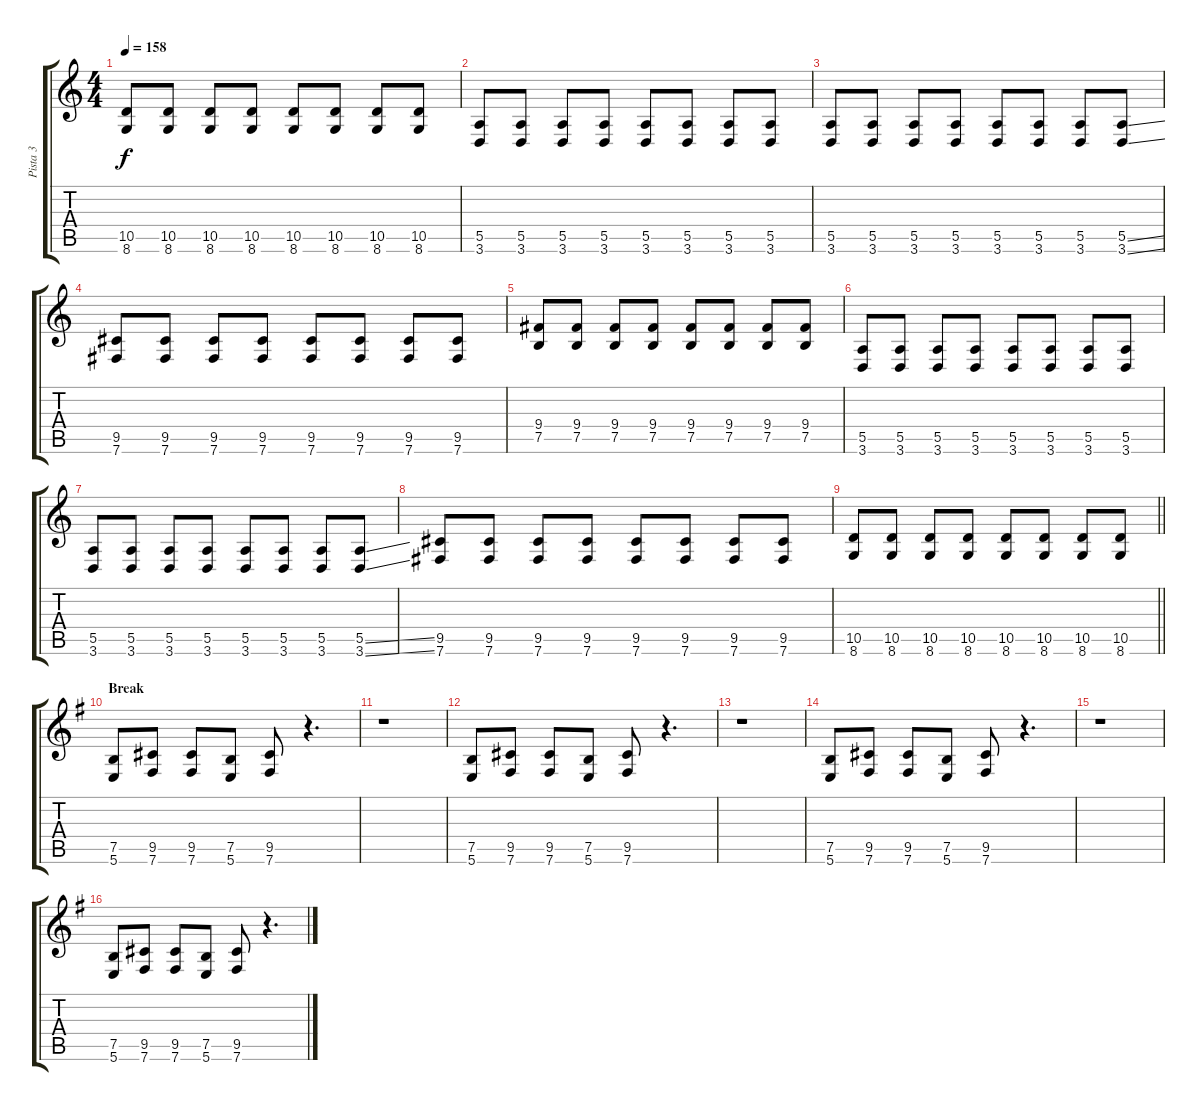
\track ("Pista 3" "Pista 3") {instrument distortionguitar}
\staff {score tabs}
\tuning (B3 Gb3 E3 A2 E2 B1) {hide}
\ts (4 4)
\tempo 158
\clef g2
\ks c
(10.5 8.6).8{dy f} (10.5 8.6).8 (10.5 8.6).8 (10.5 8.6).8 (10.5 8.6).8 (10.5 8.6).8 (10.5 8.6).8 (10.5 8.6).8 |
(5.5 3.6).8 (5.5 3.6).8 (5.5 3.6).8 (5.5 3.6).8 (5.5 3.6).8 (5.5 3.6).8 (5.5 3.6).8 (5.5 3.6).8 |
(5.5 3.6).8 (5.5 3.6).8 (5.5 3.6).8 (5.5 3.6).8 (5.5 3.6).8 (5.5 3.6).8 (5.5 3.6).8 (5.5{ss} 3.6{ss}).8 |
(9.5 7.6).8 (9.5 7.6).8 (9.5 7.6).8 (9.5 7.6).8 (9.5 7.6).8 (9.5 7.6).8 (9.5 7.6).8 (9.5 7.6).8 |
(9.4 7.5).8 (9.4 7.5).8 (9.4 7.5).8 (9.4 7.5).8 (9.4 7.5).8 (9.4 7.5).8 (9.4 7.5).8 (9.4 7.5).8 |
(5.5 3.6).8 (5.5 3.6).8 (5.5 3.6).8 (5.5 3.6).8 (5.5 3.6).8 (5.5 3.6).8 (5.5 3.6).8 (5.5 3.6).8 |
(5.5 3.6).8 (5.5 3.6).8 (5.5 3.6).8 (5.5 3.6).8 (5.5 3.6).8 (5.5 3.6).8 (5.5 3.6).8 (5.5{ss} 3.6{ss}).8 |
(9.5 7.6).8 (9.5 7.6).8 (9.5 7.6).8 (9.5 7.6).8 (9.5 7.6).8 (9.5 7.6).8 (9.5 7.6).8 (9.5 7.6).8 |
\barLineRight lightlight
(10.5 8.6).8 (10.5 8.6).8 (10.5 8.6).8 (10.5 8.6).8 (10.5 8.6).8 (10.5 8.6).8 (10.5 8.6).8 (10.5 8.6).8 |
\section ("" "Break")
\ks g
(7.5 5.6).8 (9.5 7.6).8 (9.5 7.6).8 (7.5 5.6).8 (9.5 7.6).8 r.4{d} |
r.1 |
(7.5 5.6).8 (9.5 7.6).8 (9.5 7.6).8 (7.5 5.6).8 (9.5 7.6).8 r.4{d} |
r.1 |
(7.5 5.6).8 (9.5 7.6).8 (9.5 7.6).8 (7.5 5.6).8 (9.5 7.6).8 r.4{d} |
r.1 |
(7.5 5.6).8 (9.5 7.6).8 (9.5 7.6).8 (7.5 5.6).8 (9.5 7.6).8 r.4{d}
